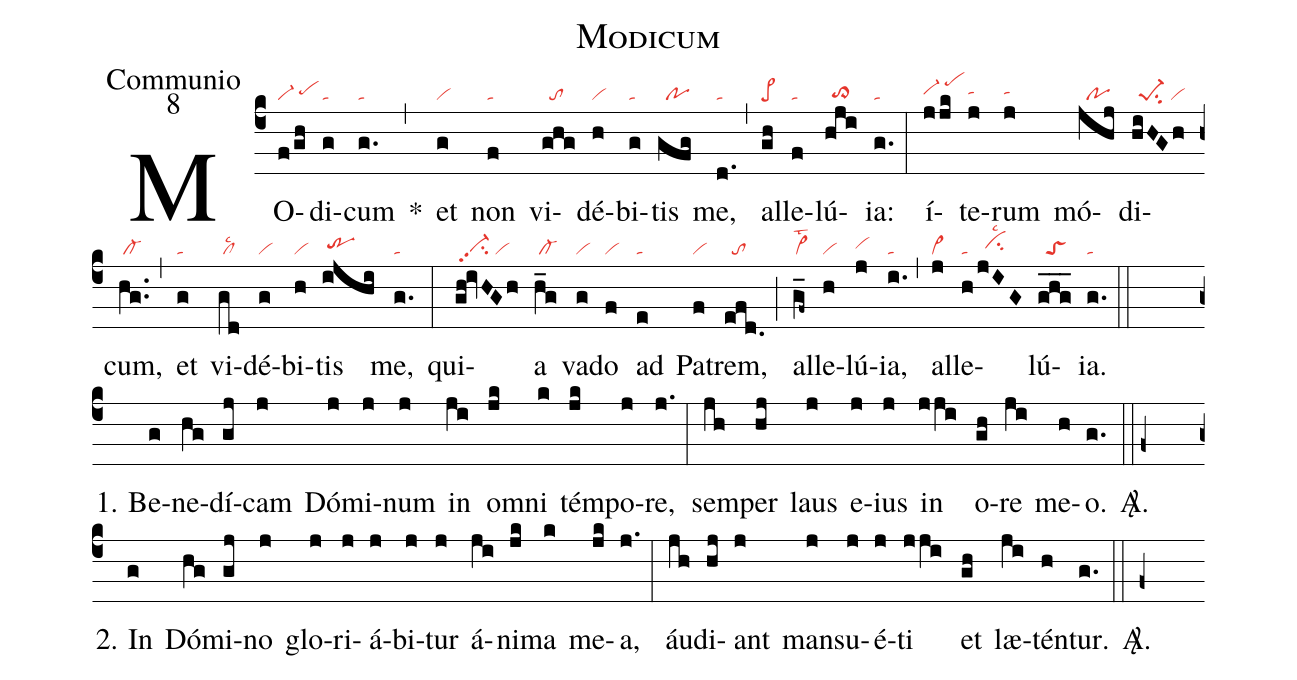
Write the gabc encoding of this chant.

name:Modicum;
office-part:Communio;
mode:8;
nabc-lines:1;
%%
(c4) MO(f/gh|vi-/pehh)di(g|ta)cum(g.|ta) *(,)
et(g|vi) non(f|ta) vi(ghg|//to)dé(h|vi)bi(g|ta)tis(gfg|//po) me,(d.|ta) (,)
al(gh|pe>)le(f|ta)lú(hji|//to>hg)ia:(g.|ta) (:)
í(jjk|vi-hh/pehk)te(j|tahh)rum(j|tahh) mó(jhj|//po)di(hiHGh|//pe-1su2/vi)cum,(hg..|/cl-) (,)
et(g|ta) vi(gd|/cllsc2)dé(g|vi)bi(h|vi)tis(ijhi|/trhh) me,(g.|ta) (:)
qui(gh!ivHGh|/vi-hgpp2su2/vi)a(h_g|/cl-) va(g|vi)do(f|vi) ad(e|ta) Pa(f|vi)trem,(efd.|//to) (;)
al(g_f~|vi>lst2)le(h|vi)lú(j|vihh)ia,(i.|ta) (,) al(j|vi>)le(h|ta|jIG|//cihhlsc2)lú(ghg___|//toS)ia.(g.|ta) (::Z)

1. Be(g)ne(hg)dí(gj)cam(j) Dó(j)mi(j)num(j) in(ji) om(jk)ni(k) tém(jk)po(j)re,(j.) (:)
sem(jh)per(hj) laus(j) e(j)ius(j) in(j/ji) o(gh)re(ji) me(h)o.(g.) <sp>A/</sp>.(::f+Z)

2. In(g) Dó(hg)mi(gj)no(j) glo(j)ri(j)á(j)bi(j)tur(j) á(ji)ni(jk)ma(k) me(jk)a,(j.) (:)
áu(jh)di(hj)ant(j) man(j)su(j)é(j)ti(j/ji) et(gh) læ(ji)tén(h)tur.(g.) <sp>A/</sp>.(::f+)
